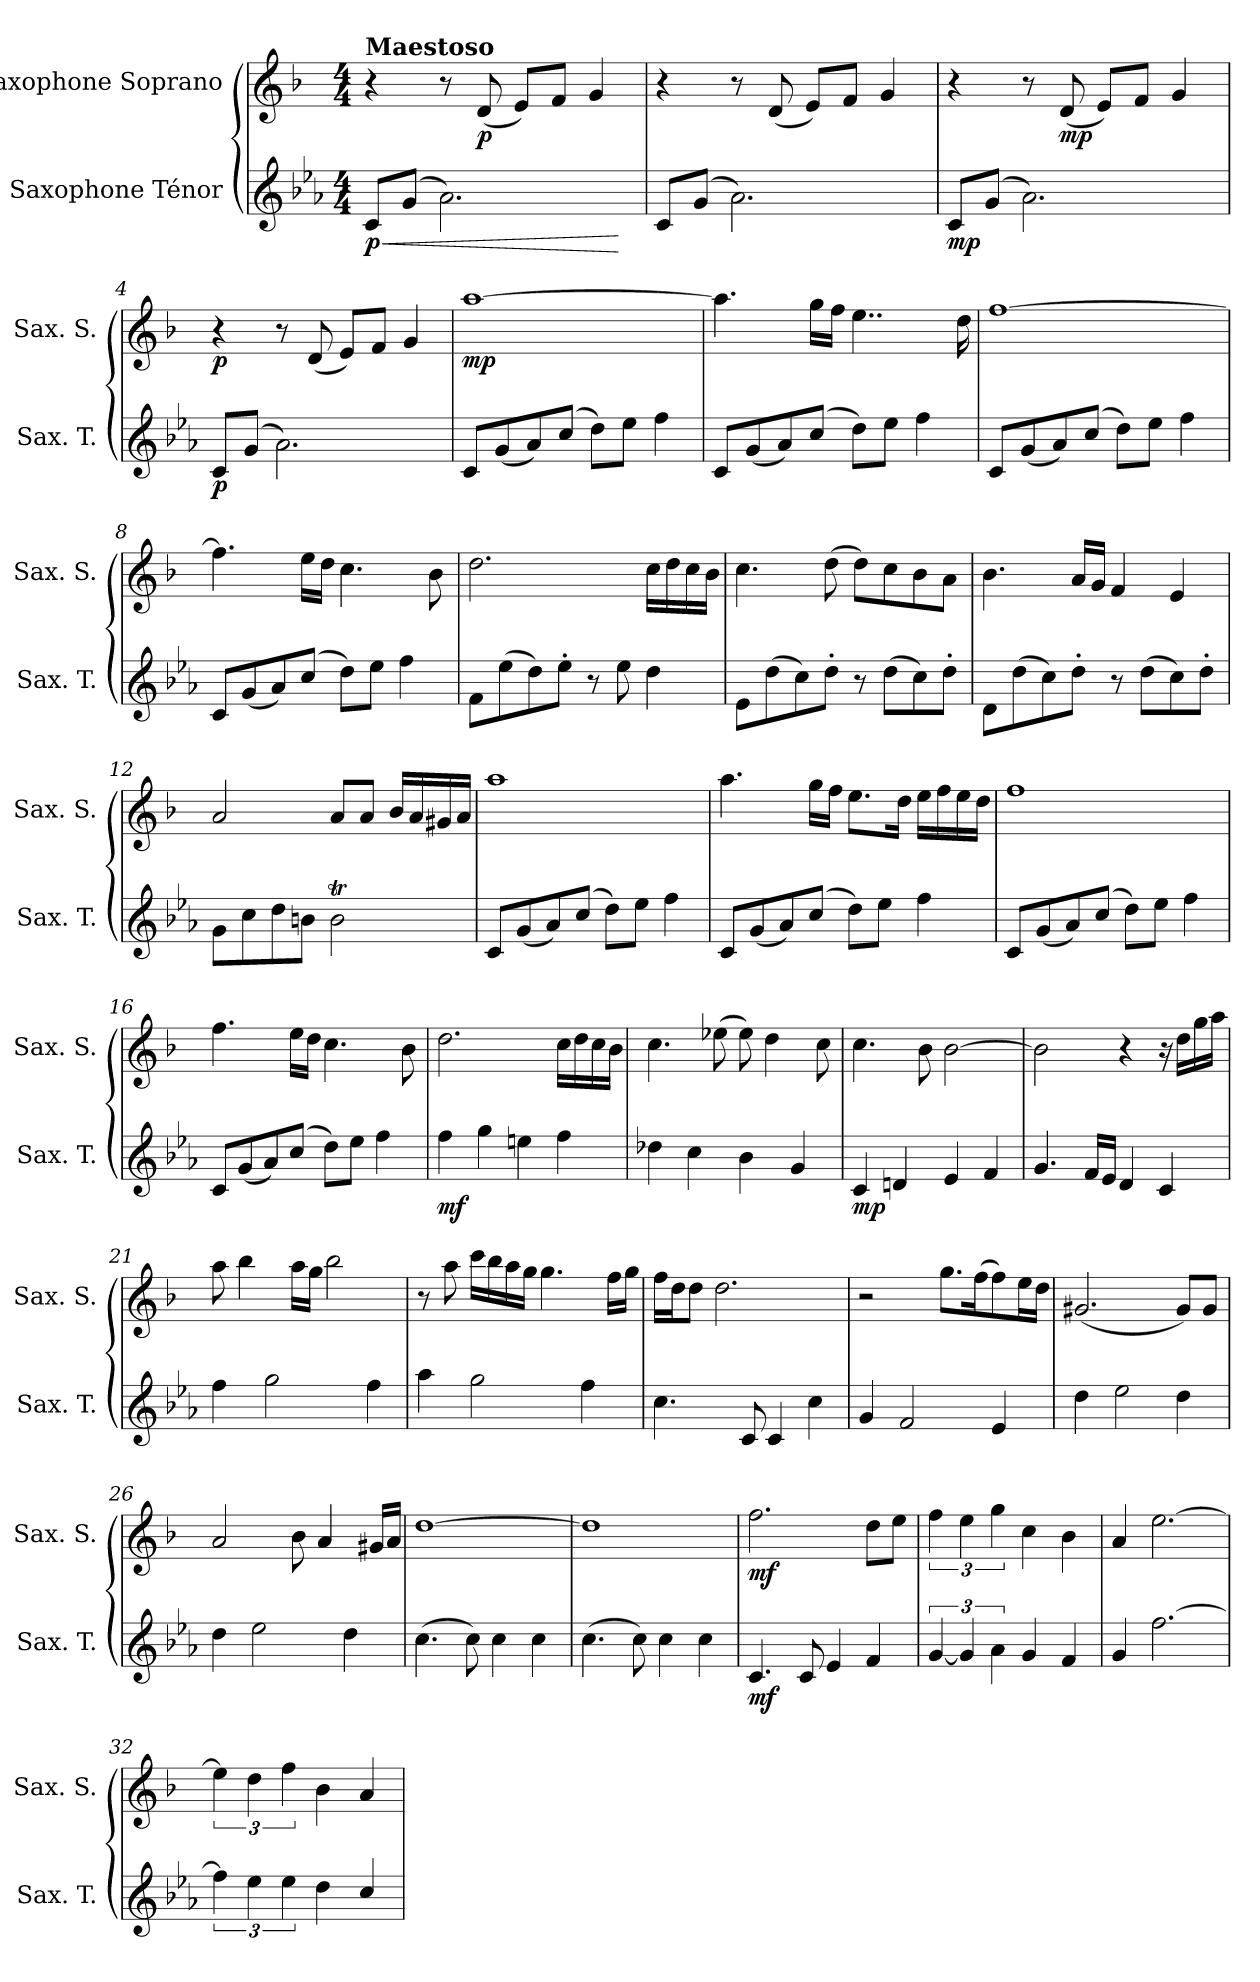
**kern	**dynam	**kern	**dynam
*part2	*part2	*part1	*part1
*staff2	*staff2	*staff1	*staff1
*I"Saxophone Ténor	*	*I"Saxophone Soprano	*
*I'Sax. T.	*	*I'Sax. S.	*
*clefG2	*	*clefG2	*
*ITrd8c14	*	*ITrd1c2	*
*k[b-e-a-]	*	*k[b-e-a-]	*
*E-:	*	*E-:	*
*M4/4	*	*M4/4	*
=1	=1	=1	=1
!	!	!LO:TX:a:B:t=Maestoso	!
!	!LO:HP:b	!	!
!	!LO:DY:n=1:b	!	!
8C/L	< p	4r	.
(8G/J	.	.	.
2.A-\)	.	8r	.
!	!	!	!LO:DY:b
.	.	(8c/	p
.	.	8d/L)	.
.	.	8e-/J	.
.	.	4f/	.
.	[	.	.
=2	=2	=2	=2
8C/L	.	4r	.
(8G/J	.	.	.
2.A-\)	.	8r	.
.	.	(8c/	.
.	.	8d/L)	.
.	.	8e-/J	.
.	.	4f/	.
=3	=3	=3	=3
!	!LO:DY:b	!	!
8C/L	mp	4r	.
(8G/J	.	.	.
2.A-\)	.	8r	.
!	!	!	!LO:DY:b
.	.	(8c/	mp
.	.	8d/L)	.
.	.	8e-/J	.
.	.	4f/	.
=4	=4	=4	=4
!	!LO:DY:b	!	!LO:DY:b
8C/L	p	4r	p
(8G/J	.	.	.
2.A-\)	.	8r	.
.	.	(8c/	.
.	.	8d/L)	.
.	.	8e-/J	.
.	.	4f/	.
=5	=5	=5	=5
!	!	!	!LO:DY:b
8C/L	.	[1gg	mp
(8G/	.	.	.
8A-/)	.	.	.
(8c/J	.	.	.
8d\L)	.	.	.
8e-\J	.	.	.
4f\	.	.	.
!!LO:LB:g=z
=6	=6	=6	=6
8C/L	.	4.gg\]	.
(8G/	.	.	.
8A-/)	.	.	.
(8c/J	.	16ff\LL	.
.	.	16ee-\JJ	.
8d\L)	.	4..dd\	.
8e-\J	.	.	.
4f\	.	.	.
.	.	16cc\	.
=7	=7	=7	=7
8C/L	.	[1ee-	.
(8G/	.	.	.
8A-/)	.	.	.
(8c/J	.	.	.
8d\L)	.	.	.
8e-\J	.	.	.
4f\	.	.	.
=8	=8	=8	=8
8C/L	.	4.ee-\]	.
(8G/	.	.	.
8A-/)	.	.	.
(8c/J	.	16dd\LL	.
.	.	16cc\JJ	.
8d\L)	.	4.b-\	.
8e-\J	.	.	.
4f\	.	.	.
.	.	8a-\	.
=9	=9	=9	=9
8F\L	.	2.cc\	.
(8e-\	.	.	.
8d\)	.	.	.
8e-'\J	.	.	.
8r	.	.	.
8e-\	.	.	.
4d\	.	16b-\LL	.
.	.	16cc\	.
.	.	16b-\	.
.	.	16a-\JJ	.
=10	=10	=10	=10
8E-\L	.	4.b-\	.
(8d\	.	.	.
8c\)	.	.	.
8d'\J	.	(8cc\	.
8r	.	8cc\L)	.
(8d\L	.	8b-\	.
8c\)	.	8a-\	.
8d'\J	.	8g\J	.
!!LO:LB:g=z
=11	=11	=11	=11
8D\L	.	4.a-\	.
(8d\	.	.	.
8c\)	.	.	.
8d'\J	.	16g/LL	.
.	.	16f/JJ	.
8r	.	4e-/	.
(8d\L	.	.	.
8c\)	.	4d/	.
8d'\J	.	.	.
=12	=12	=12	=12
8G\L	.	2g/	.
8c\	.	.	.
8d\	.	.	.
8Bn\J	.	.	.
2Bt\	.	8g/L	.
.	.	8g/J	.
.	.	16a-/LL	.
.	.	16g/	.
.	.	16f#X/	.
.	.	16g/JJ	.
=13	=13	=13	=13
8C/L	.	1gg	.
(8G/	.	.	.
8A-/)	.	.	.
(8c/J	.	.	.
8d\L)	.	.	.
8e-\J	.	.	.
4f\	.	.	.
=14	=14	=14	=14
8C/L	.	4.gg\	.
(8G/	.	.	.
8A-/)	.	.	.
(8c/J	.	16ff\LL	.
.	.	16ee-\JJ	.
8d\L)	.	8.dd\L	.
8e-\J	.	.	.
.	.	16cc\Jk	.
4f\	.	16dd\LL	.
.	.	16ee-\	.
.	.	16dd\	.
.	.	16cc\JJ	.
!!LO:LB:g=z
=15	=15	=15	=15
8C/L	.	1ee-	.
(8G/	.	.	.
8A-/)	.	.	.
(8c/J	.	.	.
8d\L)	.	.	.
8e-\J	.	.	.
4f\	.	.	.
=16	=16	=16	=16
8C/L	.	4.ee-\	.
(8G/	.	.	.
8A-/)	.	.	.
(8c/J	.	16dd\LL	.
.	.	16cc\JJ	.
8d\L)	.	4.b-\	.
8e-\J	.	.	.
4f\	.	.	.
.	.	8a-\	.
=17	=17	=17	=17
!	!LO:DY:b	!	!
4f\	mf	2.cc\	.
4g\	.	.	.
4en\	.	.	.
4f\	.	16b-\LL	.
.	.	16cc\	.
.	.	16b-\	.
.	.	16a-\JJ	.
=18	=18	=18	=18
4d-X\	.	4.b-\	.
4c\	.	.	.
.	.	(8dd-X\	.
4B-\	.	8dd-\)	.
.	.	4cc\	.
4G/	.	.	.
.	.	8b-\	.
=19	=19	=19	=19
!	!LO:DY:b	!	!
4C/	mp	4.b-\	.
4Dn/	.	.	.
.	.	8a-\	.
4E-/	.	[2a-\	.
4F/	.	.	.
!!LO:LB:g=z
=20	=20	=20	=20
4.G/	.	2a-\]	.
16F/LL	.	.	.
16E-/JJ	.	.	.
4D/	.	4r	.
4C/	.	16r	.
.	.	16cc\LL	.
.	.	16ff\	.
.	.	16gg\JJ	.
=21	=21	=21	=21
4f\	.	8gg\	.
.	.	4aa-\	.
2g\	.	.	.
.	.	16gg\LL	.
.	.	16ff\JJ	.
.	.	2aa-\	.
4f\	.	.	.
=22	=22	=22	=22
4a-\	.	8r	.
.	.	8gg\	.
2g\	.	16bb-\LL	.
.	.	16aa-\	.
.	.	16gg\	.
.	.	16ff\JJ	.
.	.	4.ff\	.
4f\	.	.	.
.	.	16ee-\LL	.
.	.	16ff\JJ	.
=23	=23	=23	=23
4.c\	.	16ee-\LL	.
.	.	16cc\J	.
.	.	8cc\J	.
.	.	2.cc\	.
8C/	.	.	.
4C/	.	.	.
4c\	.	.	.
=24	=24	=24	=24
4G/	.	2r	.
2F/	.	.	.
.	.	8.ff\L	.
.	.	(16ee-\K	.
4E-/	.	8ee-\)	.
.	.	16dd\L	.
.	.	16cc\JJ	.
=25	=25	=25	=25
4d\	.	(2.f#X/	.
2e-\	.	.	.
4d\	.	8f#/L)	.
.	.	8f#/J	.
!!LO:LB:g=z
=26	=26	=26	=26
4d\	.	2g/	.
2e-\	.	.	.
.	.	8a-\	.
.	.	4g/	.
4d\	.	.	.
.	.	16f#X/LL	.
.	.	16g/JJ	.
=27	=27	=27	=27
(4.c\	.	[1cc	.
8c\)	.	.	.
4c\	.	.	.
4c\	.	.	.
=28	=28	=28	=28
(4.c\	.	1cc]	.
8c\)	.	.	.
4c\	.	.	.
4c\	.	.	.
=29	=29	=29	=29
!	!LO:DY:b	!	!LO:DY:b
4.C/	mf	2.ee-\	mf
8C/	.	.	.
4E-/	.	.	.
4F/	.	8cc\L	.
.	.	8dd\J	.
=30	=30	=30	=30
[6G/	.	6ee-\	.
6G/]	.	6dd\	.
6A-\	.	6ff\	.
4G/	.	4b-\	.
4F/	.	4a-\	.
=31	=31	=31	=31
4G/	.	4g/	.
[2.f\	.	[2.dd\	.
=32	=32	=32	=32
6f\]	.	6dd\]	.
6e-\	.	6cc\	.
6e-\	.	6ee-\	.
4d\	.	4a-\	.
4c/	.	4g/	.
=	=	=	=
*-	*-	*-	*-
